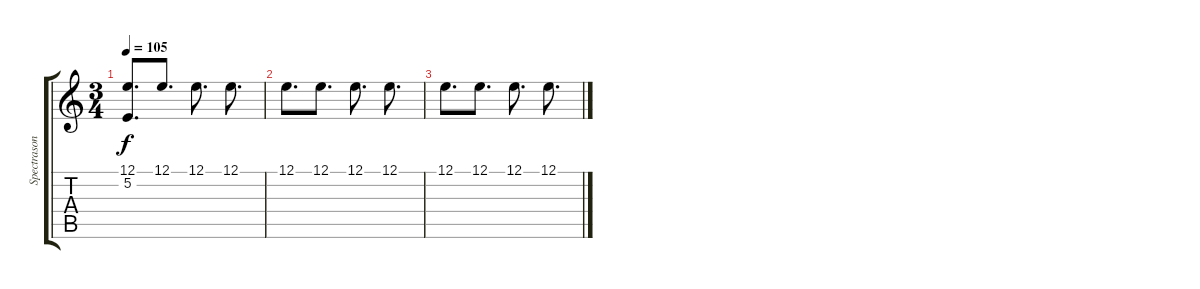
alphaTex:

\track ("Spectrasonics Omnisphere" "Spectrason") {instrument fx5brightness}
\staff {score tabs}
\tuning (E4 B3 G3 D3 A2 E2) {hide}
\ts (3 4)
\tempo 105
\clef g2
\ks c
(12.1 5.2).8{d dy f volume 9} 12.1.8{d} 12.1.8{d volume 8} 12.1.8{d volume 7} |
12.1.8{d volume 6} 12.1.8{d volume 5} 12.1.8{d volume 4} 12.1.8{d volume 3} |
12.1.8{d volume 2} 12.1.8{d volume 1} 12.1.8{d volume 1} 12.1.8{d volume 1}
